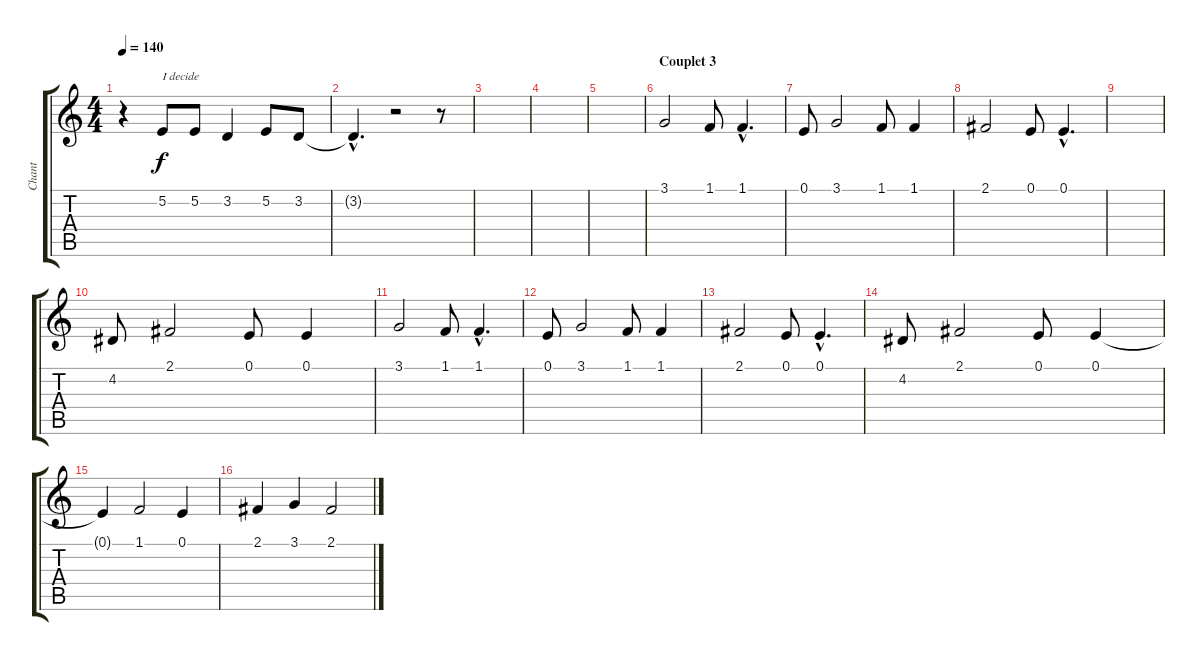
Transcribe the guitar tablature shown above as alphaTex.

\track ("Chant" "Chant") {instrument lead8bassandlead}
\staff {score tabs}
\tuning (E4 B3 G3 D3 A2 E2) {hide}
\ts (4 4)
\tempo 140
\clef g2
\ks c
r.4{dy f} 5.2.8{txt "I decide"} 5.2.8 3.2.4 5.2.8 3.2.8 |
3.2{hac t}.4{d} r.2 r.8 |
|
|
|
\section ("" "Couplet 3")
3.1.2 1.1.8 1.1{hac}.4{d} |
0.1.8 3.1.2 1.1.8 1.1.4 |
2.1.2 0.1.8 0.1{hac}.4{d} |
|
4.2.8 2.1.2 0.1.8 0.1.4 |
3.1.2 1.1.8 1.1{hac}.4{d} |
0.1.8 3.1.2 1.1.8 1.1.4 |
2.1.2 0.1.8 0.1{hac}.4{d} |
4.2.8 2.1.2 0.1.8 0.1.4 |
0.1{t}.4 1.1.2 0.1.4 |
2.1.4 3.1.4 2.1.2
